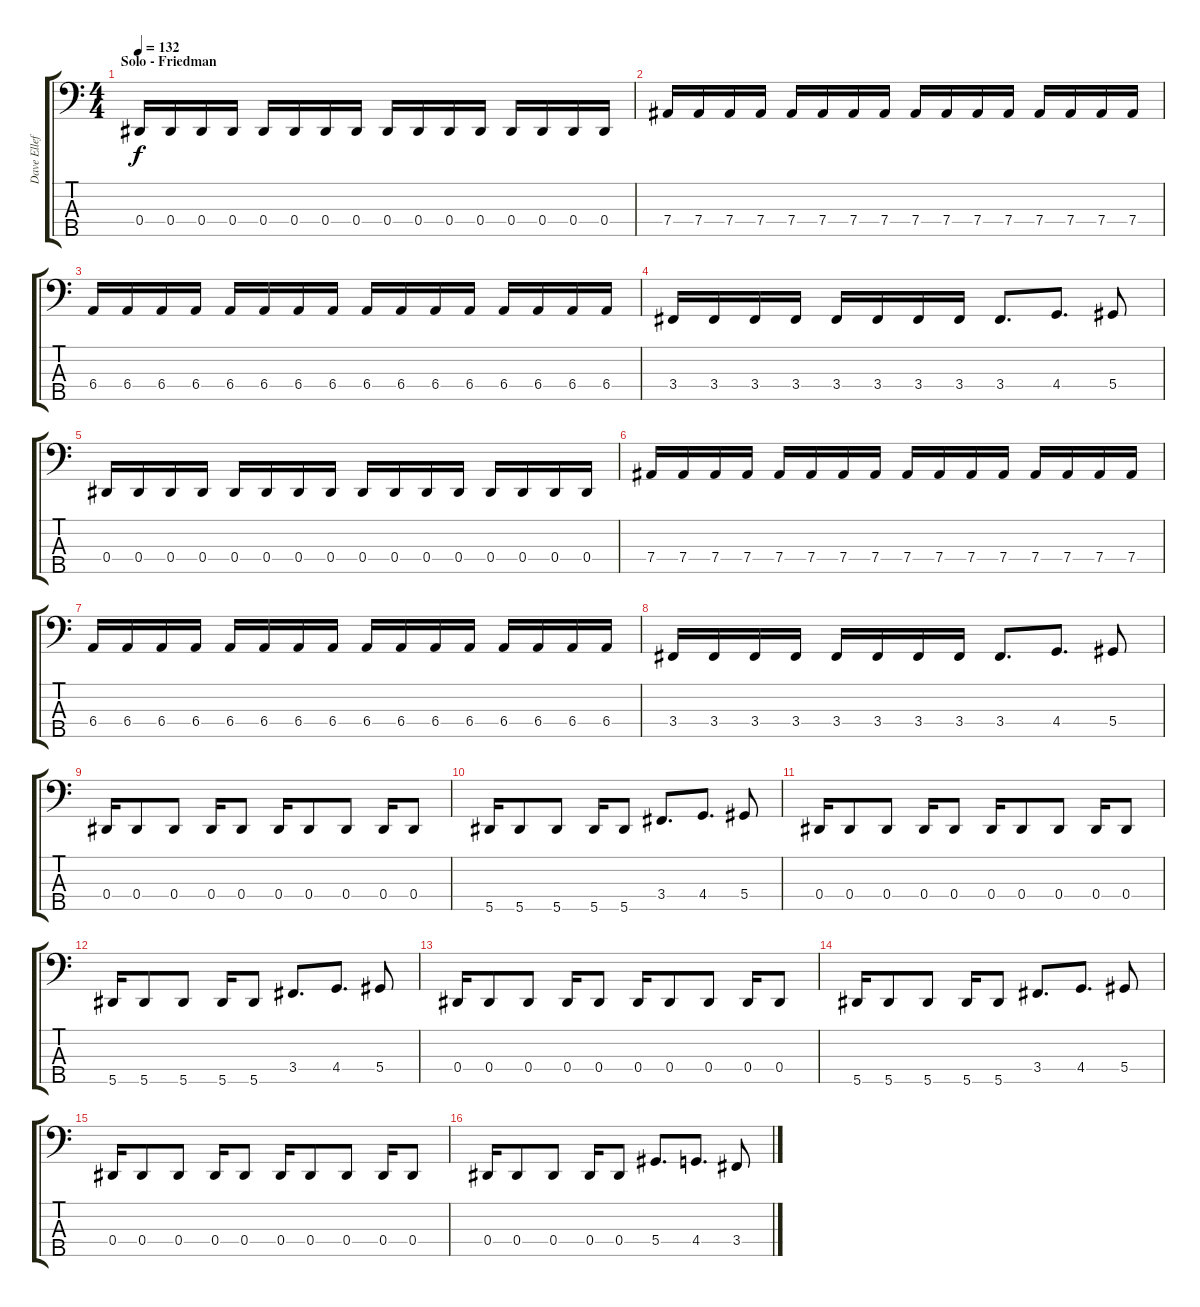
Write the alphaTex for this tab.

\track ("Dave Ellefson" "Dave Ellef") {instrument electricbasspick}
\staff {score tabs}
\tuning (Gb2 Db2 Ab1 Eb1 Bb0) {hide}
\ts (4 4)
\section ("" "Solo - Friedman")
\tempo 132
\clef f4
\ks c
0.4.16{dy f} 0.4.16 0.4.16 0.4.16 0.4.16 0.4.16 0.4.16 0.4.16 0.4.16 0.4.16 0.4.16 0.4.16 0.4.16 0.4.16 0.4.16 0.4.16 |
7.4.16 7.4.16 7.4.16 7.4.16 7.4.16 7.4.16 7.4.16 7.4.16 7.4.16 7.4.16 7.4.16 7.4.16 7.4.16 7.4.16 7.4.16 7.4.16 |
6.4.16 6.4.16 6.4.16 6.4.16 6.4.16 6.4.16 6.4.16 6.4.16 6.4.16 6.4.16 6.4.16 6.4.16 6.4.16 6.4.16 6.4.16 6.4.16 |
3.4.16 3.4.16 3.4.16 3.4.16 3.4.16 3.4.16 3.4.16 3.4.16 3.4.8{d} 4.4.8{d} 5.4.8 |
0.4.16 0.4.16 0.4.16 0.4.16 0.4.16 0.4.16 0.4.16 0.4.16 0.4.16 0.4.16 0.4.16 0.4.16 0.4.16 0.4.16 0.4.16 0.4.16 |
7.4.16 7.4.16 7.4.16 7.4.16 7.4.16 7.4.16 7.4.16 7.4.16 7.4.16 7.4.16 7.4.16 7.4.16 7.4.16 7.4.16 7.4.16 7.4.16 |
6.4.16 6.4.16 6.4.16 6.4.16 6.4.16 6.4.16 6.4.16 6.4.16 6.4.16 6.4.16 6.4.16 6.4.16 6.4.16 6.4.16 6.4.16 6.4.16 |
3.4.16 3.4.16 3.4.16 3.4.16 3.4.16 3.4.16 3.4.16 3.4.16 3.4.8{d} 4.4.8{d} 5.4.8 |
0.4.16 0.4.8 0.4.8 0.4.16 0.4.8 0.4.16 0.4.8 0.4.8 0.4.16 0.4.8 |
5.5.16 5.5.8 5.5.8 5.5.16 5.5.8 3.4.8{d} 4.4.8{d} 5.4.8 |
0.4.16 0.4.8 0.4.8 0.4.16 0.4.8 0.4.16 0.4.8 0.4.8 0.4.16 0.4.8 |
5.5.16 5.5.8 5.5.8 5.5.16 5.5.8 3.4.8{d} 4.4.8{d} 5.4.8 |
0.4.16 0.4.8 0.4.8 0.4.16 0.4.8 0.4.16 0.4.8 0.4.8 0.4.16 0.4.8 |
5.5.16 5.5.8 5.5.8 5.5.16 5.5.8 3.4.8{d} 4.4.8{d} 5.4.8 |
0.4.16 0.4.8 0.4.8 0.4.16 0.4.8 0.4.16 0.4.8 0.4.8 0.4.16 0.4.8 |
0.4.16 0.4.8 0.4.8 0.4.16 0.4.8 5.4.8{d} 4.4.8{d} 3.4.8
